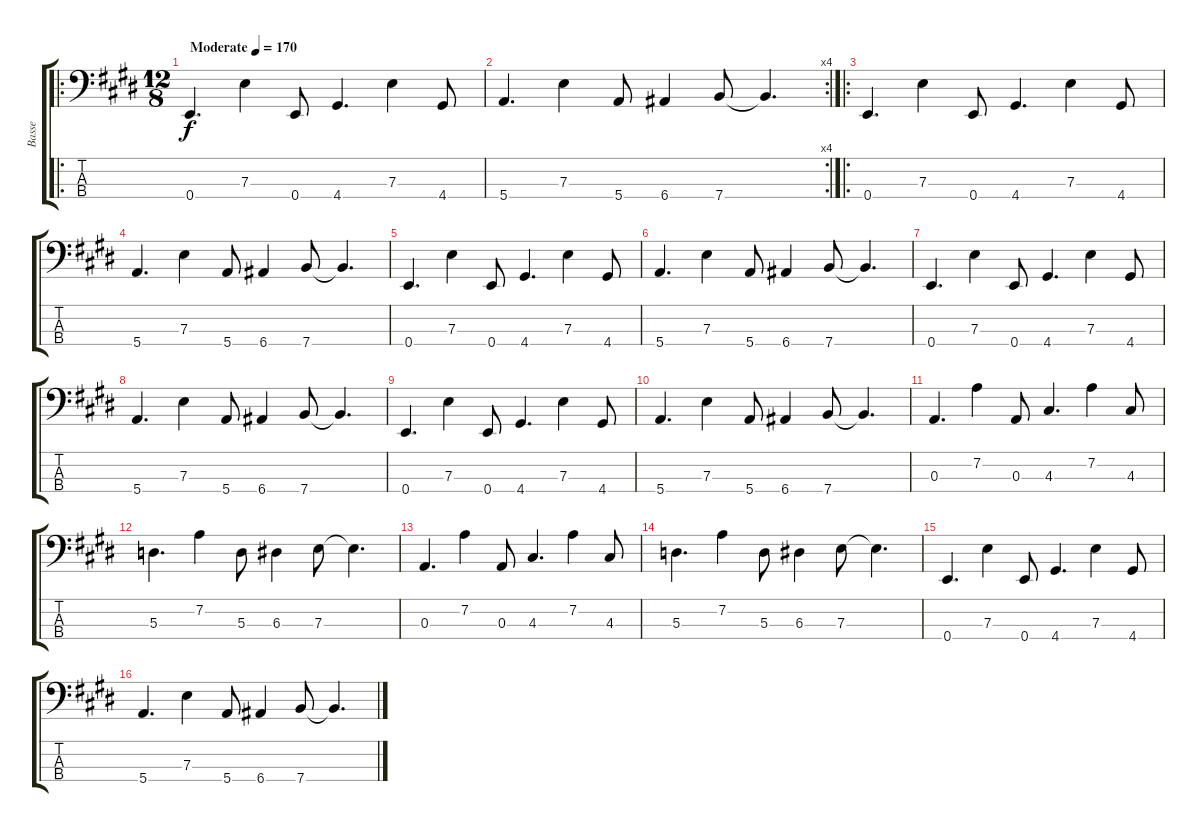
\track ("Basse" "Basse") {instrument electricbassfinger}
\staff {score tabs}
\tuning (G2 D2 A1 E1) {hide}
\ro
\ts (12 8)
\tempo (170 "Moderate")
\clef f4
\ks e
0.4.4{d dy f instrument electricbassfinger} 7.3.4 0.4.8 4.4.4{d} 7.3.4 4.4.8 |
\rc 4
5.4.4{d} 7.3.4 5.4.8 6.4.4 7.4.8 7.4{t}.4{d} |
\ro
0.4.4{d} 7.3.4 0.4.8 4.4.4{d} 7.3.4 4.4.8 |
5.4.4{d} 7.3.4 5.4.8 6.4.4 7.4.8 7.4{t}.4{d} |
0.4.4{d} 7.3.4 0.4.8 4.4.4{d} 7.3.4 4.4.8 |
5.4.4{d} 7.3.4 5.4.8 6.4.4 7.4.8 7.4{t}.4{d} |
0.4.4{d} 7.3.4 0.4.8 4.4.4{d} 7.3.4 4.4.8 |
5.4.4{d} 7.3.4 5.4.8 6.4.4 7.4.8 7.4{t}.4{d} |
0.4.4{d} 7.3.4 0.4.8 4.4.4{d} 7.3.4 4.4.8 |
5.4.4{d} 7.3.4 5.4.8 6.4.4 7.4.8 7.4{t}.4{d} |
0.3.4{d} 7.2.4 0.3.8 4.3.4{d} 7.2.4 4.3.8 |
5.3.4{d} 7.2.4 5.3.8 6.3.4 7.3.8 7.3{t}.4{d} |
0.3.4{d} 7.2.4 0.3.8 4.3.4{d} 7.2.4 4.3.8 |
5.3.4{d} 7.2.4 5.3.8 6.3.4 7.3.8 7.3{t}.4{d} |
0.4.4{d} 7.3.4 0.4.8 4.4.4{d} 7.3.4 4.4.8 |
5.4.4{d} 7.3.4 5.4.8 6.4.4 7.4.8 7.4{t}.4{d}
